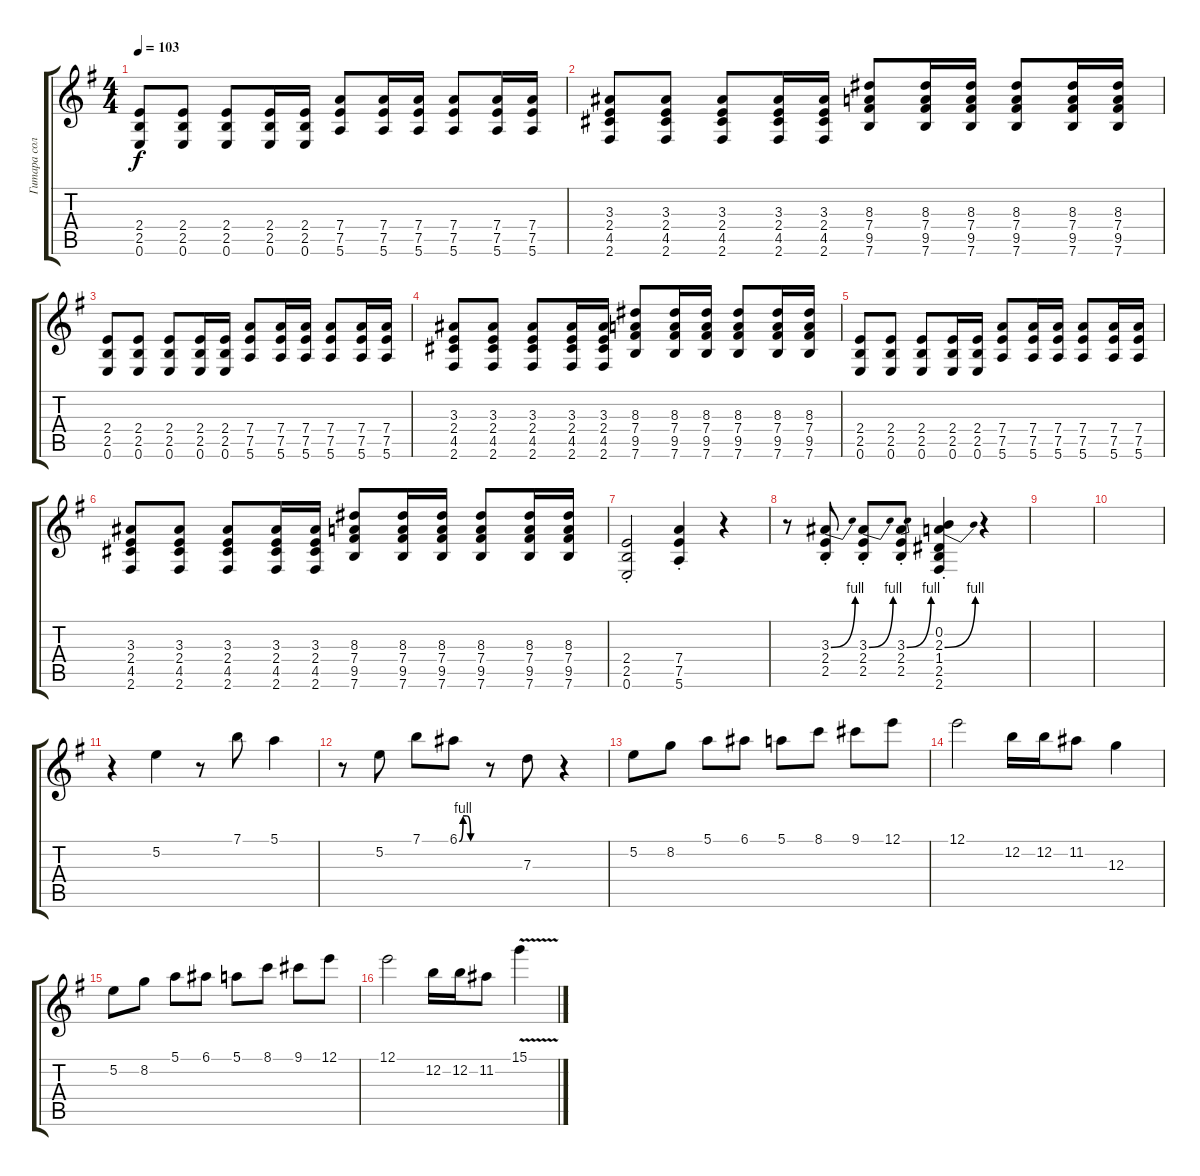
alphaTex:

\track ("Гитара соло грязная" "Гитара сол") {instrument overdrivenguitar}
\staff {score tabs}
\tuning (E4 B3 G3 D3 A2 E2) {hide}
\ts (4 4)
\tempo 103
\clef g2
\ks eminor
(2.4 2.5 0.6).8{dy f} (2.4 2.5 0.6).8 (2.4 2.5 0.6).8 (2.4 2.5 0.6).16 (2.4 2.5 0.6).16 (7.4 7.5 5.6).8 (7.4 7.5 5.6).16 (7.4 7.5 5.6).16 (7.4 7.5 5.6).8 (7.4 7.5 5.6).16 (7.4 7.5 5.6).16 |
(3.3 2.4 4.5 2.6).8 (3.3 2.4 4.5 2.6).8 (3.3 2.4 4.5 2.6).8 (3.3 2.4 4.5 2.6).16 (3.3 2.4 4.5 2.6).16 (8.3 7.4 9.5 7.6).8 (8.3 7.4 9.5 7.6).16 (8.3 7.4 9.5 7.6).16 (8.3 7.4 9.5 7.6).8 (8.3 7.4 9.5 7.6).16 (8.3 7.4 9.5 7.6).16 |
(2.4 2.5 0.6).8 (2.4 2.5 0.6).8 (2.4 2.5 0.6).8 (2.4 2.5 0.6).16 (2.4 2.5 0.6).16 (7.4 7.5 5.6).8 (7.4 7.5 5.6).16 (7.4 7.5 5.6).16 (7.4 7.5 5.6).8 (7.4 7.5 5.6).16 (7.4 7.5 5.6).16 |
(3.3 2.4 4.5 2.6).8 (3.3 2.4 4.5 2.6).8 (3.3 2.4 4.5 2.6).8 (3.3 2.4 4.5 2.6).16 (3.3 2.4 4.5 2.6).16 (8.3 7.4 9.5 7.6).8 (8.3 7.4 9.5 7.6).16 (8.3 7.4 9.5 7.6).16 (8.3 7.4 9.5 7.6).8 (8.3 7.4 9.5 7.6).16 (8.3 7.4 9.5 7.6).16 |
(2.4 2.5 0.6).8 (2.4 2.5 0.6).8 (2.4 2.5 0.6).8 (2.4 2.5 0.6).16 (2.4 2.5 0.6).16 (7.4 7.5 5.6).8 (7.4 7.5 5.6).16 (7.4 7.5 5.6).16 (7.4 7.5 5.6).8 (7.4 7.5 5.6).16 (7.4 7.5 5.6).16 |
(3.3 2.4 4.5 2.6).8 (3.3 2.4 4.5 2.6).8 (3.3 2.4 4.5 2.6).8 (3.3 2.4 4.5 2.6).16 (3.3 2.4 4.5 2.6).16 (8.3 7.4 9.5 7.6).8 (8.3 7.4 9.5 7.6).16 (8.3 7.4 9.5 7.6).16 (8.3 7.4 9.5 7.6).8 (8.3 7.4 9.5 7.6).16 (8.3 7.4 9.5 7.6).16 |
(2.4{st} 2.5{st} 0.6{st}).2 (7.4{st} 7.5{st} 5.6{st}).4 r.4 |
r.8 (3.3{be (bend 0 0 60 4) st} 2.4{st} 2.5{st}).8 (3.3{be (bend 0 0 60 4) st} 2.4{st} 2.5{st}).8 (3.3{be (bend 0 0 60 4) st} 2.4{st} 2.5{st}).8 (0.2{st} 2.3{be (bend 0 0 60 4) st} 1.4{st} 2.5{st} 2.6{st}).4 r.4 |
|
|
r.4 5.2.4 r.8 7.1.8 5.1.4 |
r.8 5.2.8 7.1.8 6.1{be (custom 0 0 10 4 20 4 30 0 60 0)}.8 r.8 7.3.8 r.4 |
5.2.8 8.2.8 5.1.8 6.1.8 5.1.8 8.1.8 9.1.8 12.1.8 |
12.1.2 12.2.16 12.2.16 11.2.8 12.3.4 |
5.2.8 8.2.8 5.1.8 6.1.8 5.1.8 8.1.8 9.1.8 12.1.8 |
12.1.2 12.2.16 12.2.16 11.2.8 15.1{v}.4
